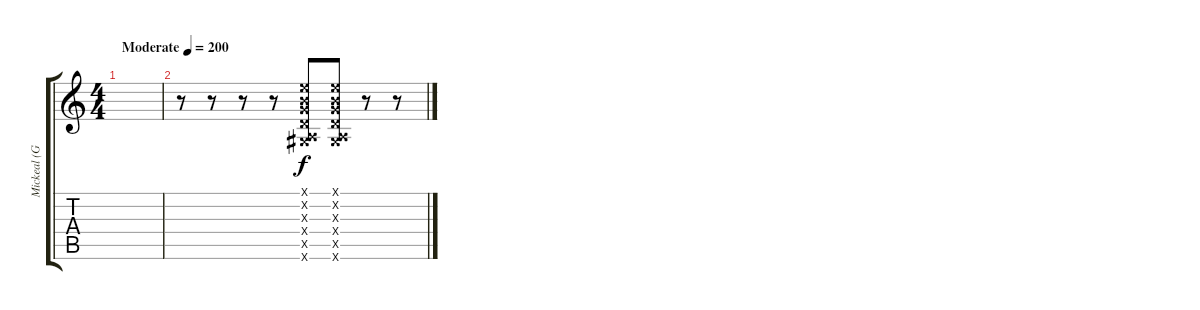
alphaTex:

\track ("Mickeal (Guitare_02)" "Mickeal (G") {instrument distortionguitar}
\staff {score tabs}
\tuning (E4 B3 G3 D3 A2 E2) {hide}
\ts (4 4)
\tempo (200 "Moderate")
\clef g2
\ks c
|
r.8 r.8 r.8 r.8 (0.1{x} 0.2{x} 0.3{x} 0.4{x} 0.5{x} 4.6{x}).8 (0.1{x} 0.2{x} 0.3{x} 0.4{x} 0.5{x} 4.6{x}).8 r.8 r.8
